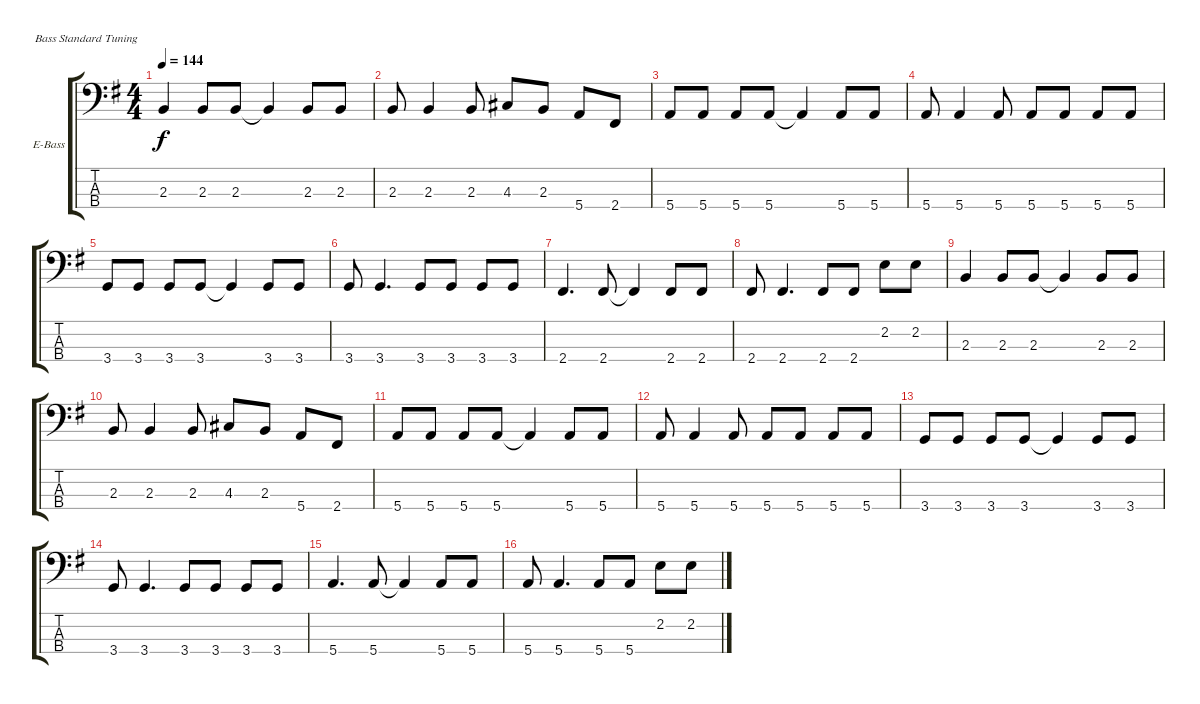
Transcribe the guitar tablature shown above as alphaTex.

\bracketExtendMode groupsimilarinstruments
\firstSystemTrackNameOrientation horizontal
\otherSystemsTrackNameOrientation horizontal
\track ("Basse" "E-Bass") {instrument electricbassfinger}
\staff {score tabs}
\tuning (G2 D2 A1 E1)
\ts (4 4)
\tempo 144
\clef f4
\ks g
2.3.4{dy f} 2.3.8 2.3.8 2.3{t}.4 2.3.8 2.3.8 |
2.3.8 2.3.4 2.3.8 4.3.8 2.3.8 5.4.8 2.4.8 |
5.4.8 5.4.8 5.4.8 5.4.8 5.4{t}.4 5.4.8 5.4.8 |
5.4.8 5.4.4 5.4.8 5.4.8 5.4.8 5.4.8 5.4.8 |
3.4.8 3.4.8 3.4.8 3.4.8 3.4{t}.4 3.4.8 3.4.8 |
3.4.8 3.4.4{d} 3.4.8 3.4.8 3.4.8 3.4.8 |
2.4.4{d} 2.4.8 2.4{t}.4 2.4.8 2.4.8 |
2.4.8 2.4.4{d} 2.4.8 2.4.8 2.2.8 2.2.8 |
2.3.4 2.3.8 2.3.8 2.3{t}.4 2.3.8 2.3.8 |
2.3.8 2.3.4 2.3.8 4.3.8 2.3.8 5.4.8 2.4.8 |
5.4.8 5.4.8 5.4.8 5.4.8 5.4{t}.4 5.4.8 5.4.8 |
5.4.8 5.4.4 5.4.8 5.4.8 5.4.8 5.4.8 5.4.8 |
3.4.8 3.4.8 3.4.8 3.4.8 3.4{t}.4 3.4.8 3.4.8 |
3.4.8 3.4.4{d} 3.4.8 3.4.8 3.4.8 3.4.8 |
5.4.4{d} 5.4.8 5.4{t}.4 5.4.8 5.4.8 |
5.4.8 5.4.4{d} 5.4.8 5.4.8 2.2.8 2.2.8
